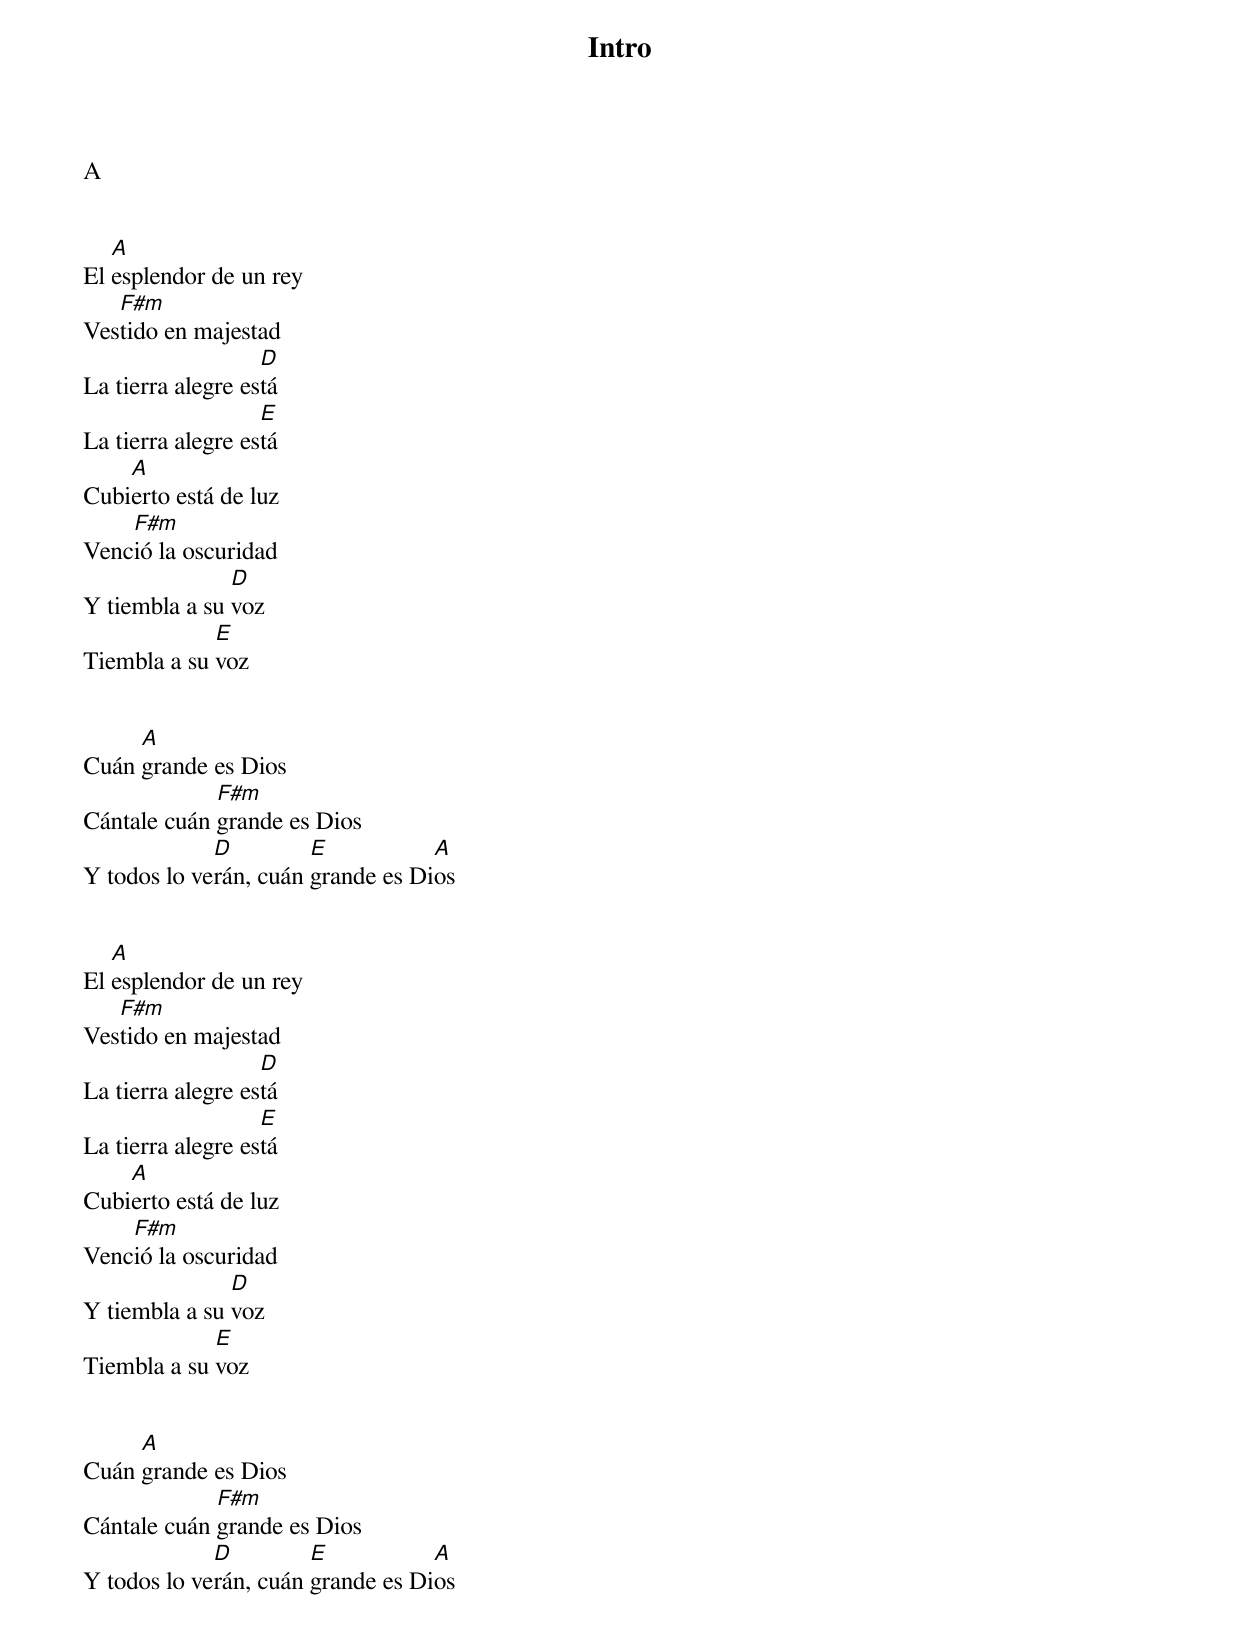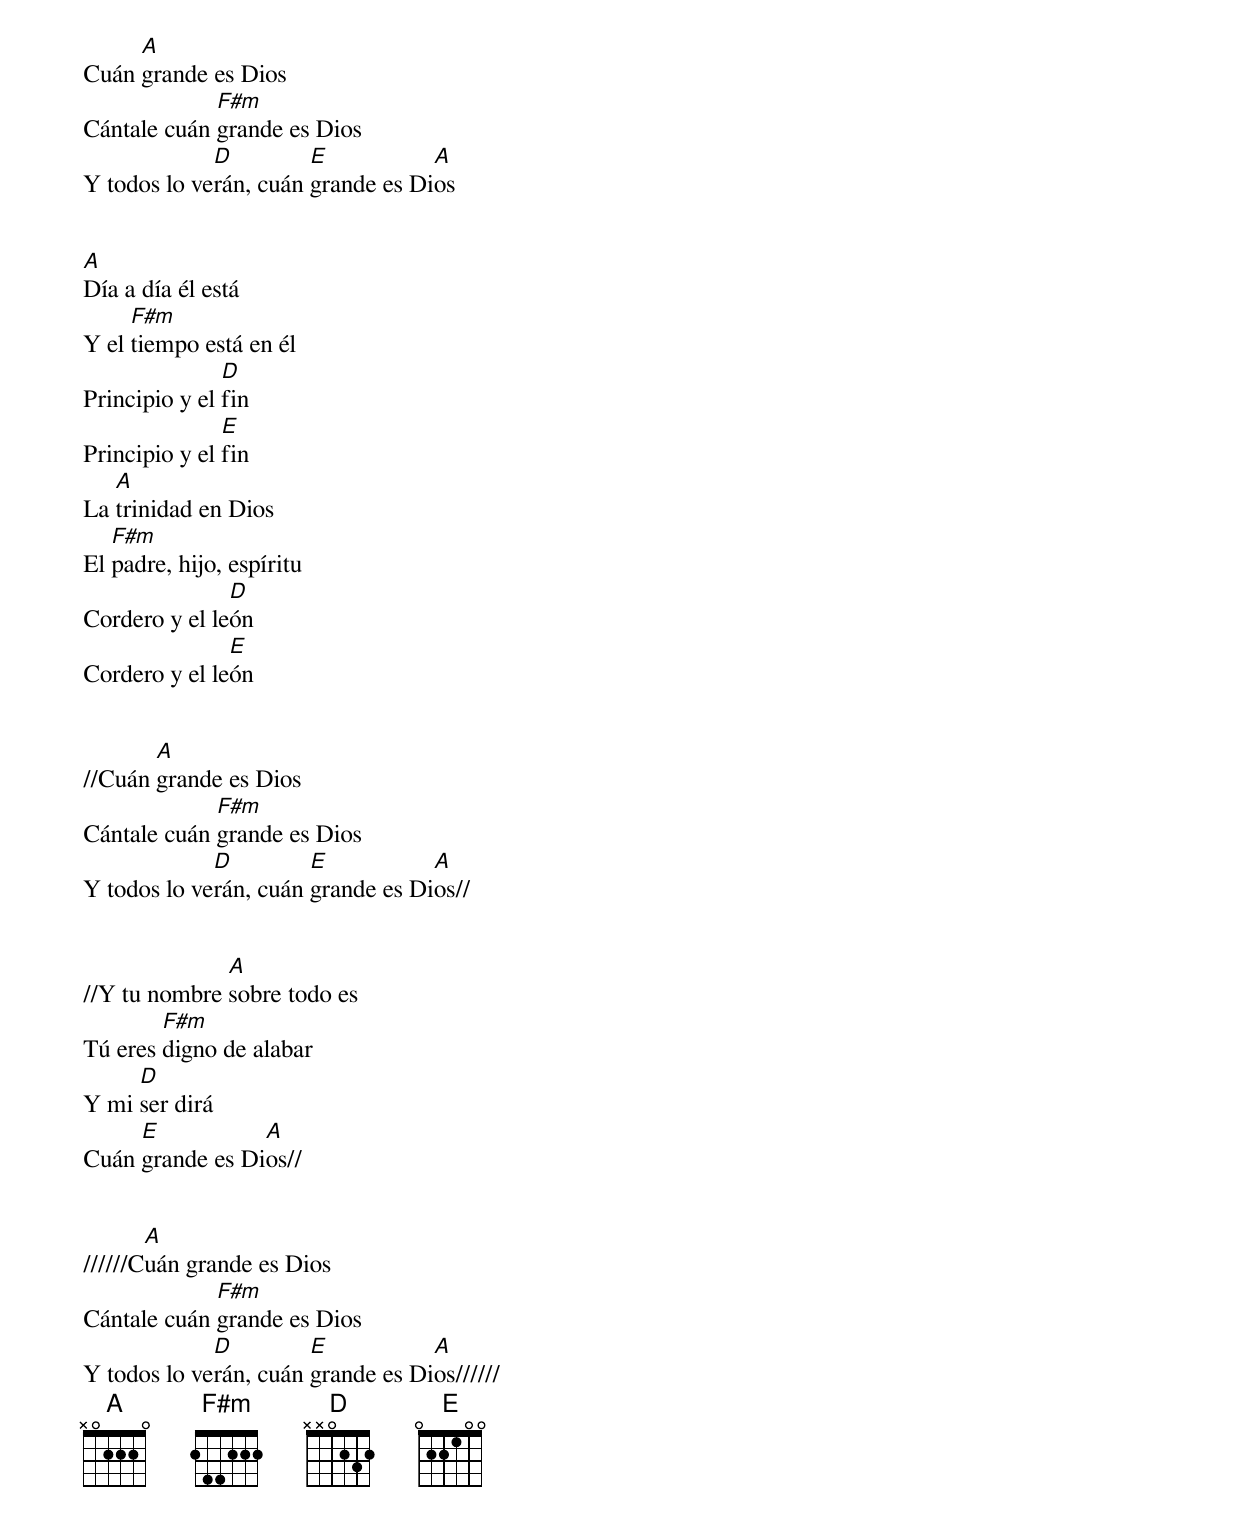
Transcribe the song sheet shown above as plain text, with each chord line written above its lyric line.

Intro
A


   A
El esplendor de un rey
   F#m
Vestido en majestad
                   D
La tierra alegre está
                   E
La tierra alegre está
    A
Cubierto está de luz
    F#m
Venció la oscuridad
               D
Y tiembla a su voz
             E
Tiembla a su voz


     A
Cuán grande es Dios
             F#m
Cántale cuán grande es Dios
             D         E           A
Y todos lo verán, cuán grande es Dios


   A
El esplendor de un rey
   F#m
Vestido en majestad
                   D
La tierra alegre está
                   E
La tierra alegre está
    A
Cubierto está de luz
    F#m
Venció la oscuridad
               D
Y tiembla a su voz
             E
Tiembla a su voz


     A
Cuán grande es Dios
             F#m
Cántale cuán grande es Dios
             D         E           A
Y todos lo verán, cuán grande es Dios


     A
Cuán grande es Dios
             F#m
Cántale cuán grande es Dios
             D         E           A
Y todos lo verán, cuán grande es Dios


A
Día a día él está
     F#m
Y el tiempo está en él
               D
Principio y el fin
               E
Principio y el fin
   A
La trinidad en Dios
   F#m
El padre, hijo, espíritu
               D
Cordero y el león
               E
Cordero y el león


       A
//Cuán grande es Dios
             F#m
Cántale cuán grande es Dios
             D         E           A
Y todos lo verán, cuán grande es Dios//


              A
//Y tu nombre sobre todo es
        F#m
Tú eres digno de alabar
     D
Y mi ser dirá
     E           A
Cuán grande es Dios//


       A
//////Cuán grande es Dios
             F#m
Cántale cuán grande es Dios
             D         E           A
Y todos lo verán, cuán grande es Dios//////
